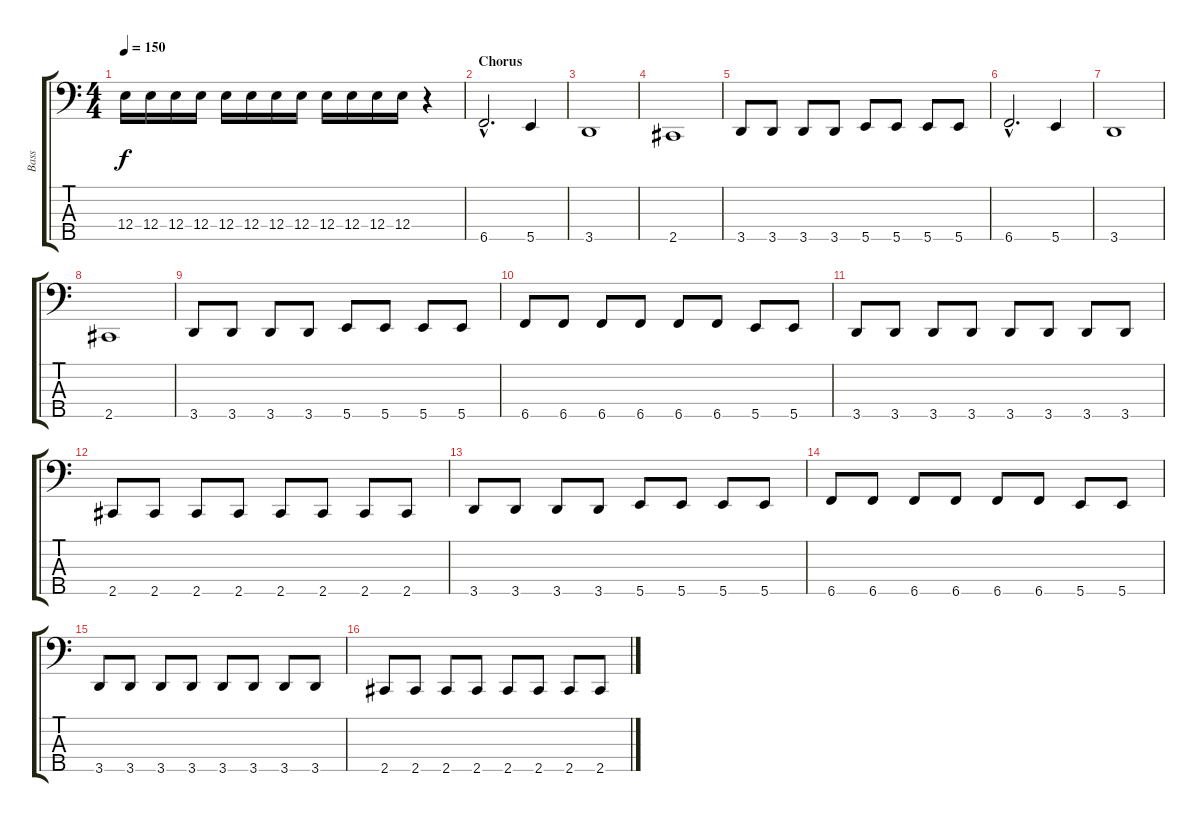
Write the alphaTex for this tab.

\track ("Bass" "Bass") {instrument electricbassfinger}
\staff {score tabs}
\tuning (G2 D2 A1 E1 B0) {hide}
\ts (4 4)
\tempo 150
\clef f4
\ks c
12.4.16{dy f} 12.4.16 12.4.16 12.4.16 12.4.16 12.4.16 12.4.16 12.4.16 12.4.16 12.4.16 12.4.16 12.4.16 r.4 |
\section ("" "Chorus")
6.5{hac}.2{d} 5.5.4 |
3.5.1 |
2.5.1 |
3.5.8 3.5.8 3.5.8 3.5.8 5.5.8 5.5.8 5.5.8 5.5.8 |
6.5{hac}.2{d} 5.5.4 |
3.5.1 |
2.5.1 |
3.5.8 3.5.8 3.5.8 3.5.8 5.5.8 5.5.8 5.5.8 5.5.8 |
6.5.8 6.5.8 6.5.8 6.5.8 6.5.8 6.5.8 5.5.8 5.5.8 |
3.5.8 3.5.8 3.5.8 3.5.8 3.5.8 3.5.8 3.5.8 3.5.8 |
2.5.8 2.5.8 2.5.8 2.5.8 2.5.8 2.5.8 2.5.8 2.5.8 |
3.5.8 3.5.8 3.5.8 3.5.8 5.5.8 5.5.8 5.5.8 5.5.8 |
6.5.8 6.5.8 6.5.8 6.5.8 6.5.8 6.5.8 5.5.8 5.5.8 |
3.5.8 3.5.8 3.5.8 3.5.8 3.5.8 3.5.8 3.5.8 3.5.8 |
2.5.8 2.5.8 2.5.8 2.5.8 2.5.8 2.5.8 2.5.8 2.5.8
